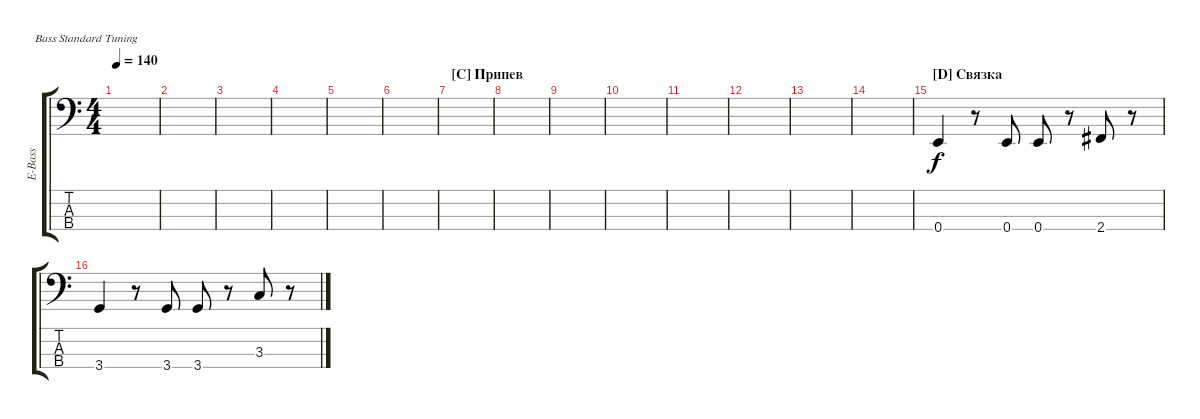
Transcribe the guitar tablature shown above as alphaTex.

\track ("Electric Bass" "E-Bass") {instrument electricbassfinger}
\staff {score tabs}
\tuning (G2 D2 A1 E1)
\ts (4 4)
\tempo 140
\clef f4
\scale
0.333333
\ks c
|
\scale
0.333333 |
\scale
0.333333 |
\scale
0.333333 |
\scale
0.333333 |
\scale
0.333333 |
\section ("C" "Припев")
\scale
0.333333 |
\scale
0.333333 |
\scale
0.333333 |
\scale
0.333333 |
\scale
0.333333 |
\scale
0.333333 |
\scale
0.333333 |
\scale
0.333333 |
\section ("D" "Связка")
\scale
0.333333 0.4.4 r.8 0.4.8 0.4.8 r.8 2.4.8 r.8 |
\scale
0.333333 3.4.4 r.8 3.4.8 3.4.8 r.8 3.3.8 r.8
